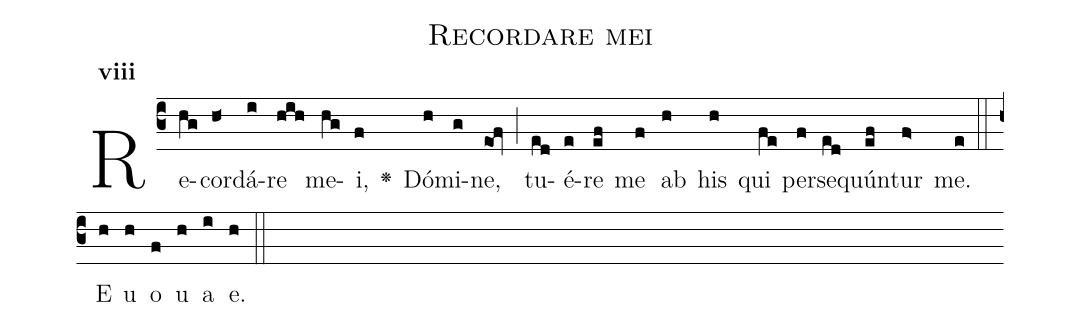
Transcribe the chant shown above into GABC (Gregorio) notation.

name:Recordare mei;
office-part:Antiphona;
mode:8;
%%
initial-style: 1;
name: Recordare mei;
book: CAO 4577;
occasion: Psalterium Hebdomada IV Feria V;
office-part: Officium Lectionis Ant 2;
user-notes: ;
commentary: ;
annotation: 8c;
centering-scheme: english;
fontsize: 12;
font: OFLSortsMillGoudy;
height: 11;
width: 4.5;
%%
(c3)Re(hg)cor(h<)dá(i)re(hih) me(hg)i,(f) <v>\greheightstar</v>() Dó(h)mi(g)ne,(eof) (;) tu(ed)é(e)re(ef) me(f) ab(h) his(h) qui(fe) per(f)se(ed)quún(ef)tur(f>) me.(e) (::)
E(h) u(h) o(f) u(h) a(i) e.(h) (::)
